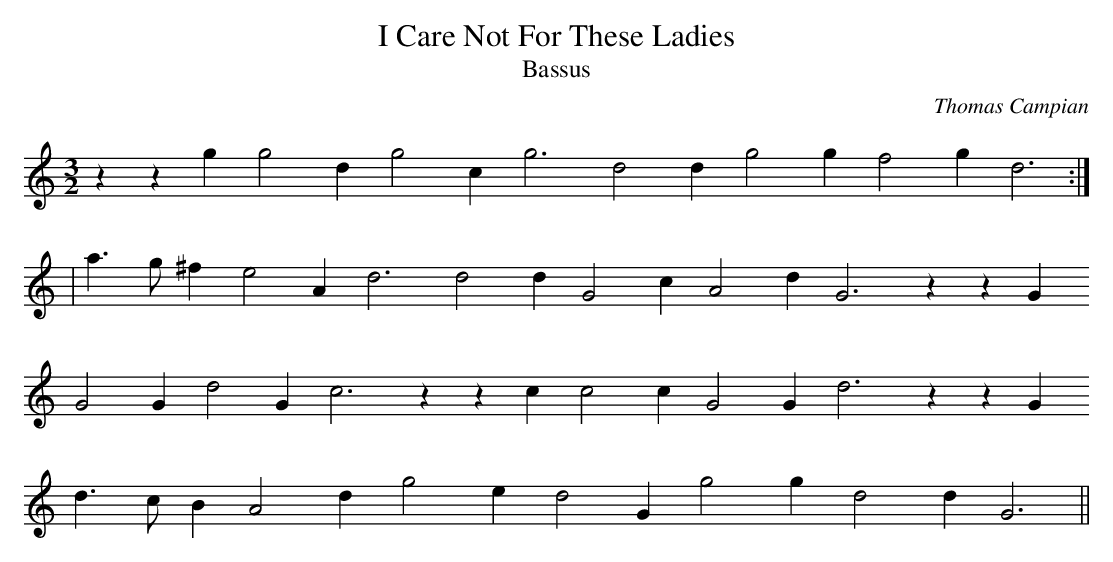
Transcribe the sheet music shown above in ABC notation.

X:1
T:I Care Not For These Ladies
T:Bassus
C:Thomas Campian
L:1/4
M:3/2
K:G Mix Bass
zzg g2d g2c g3 d2d g2g f2g d3 :|
| a>g^f e2A d3 d2d G2c A2d G3 zzG
G2G d2G c3 zzc c2c G2G d3 zzG
d>cB A2d g2e d2G g2g d2d G3 ||
